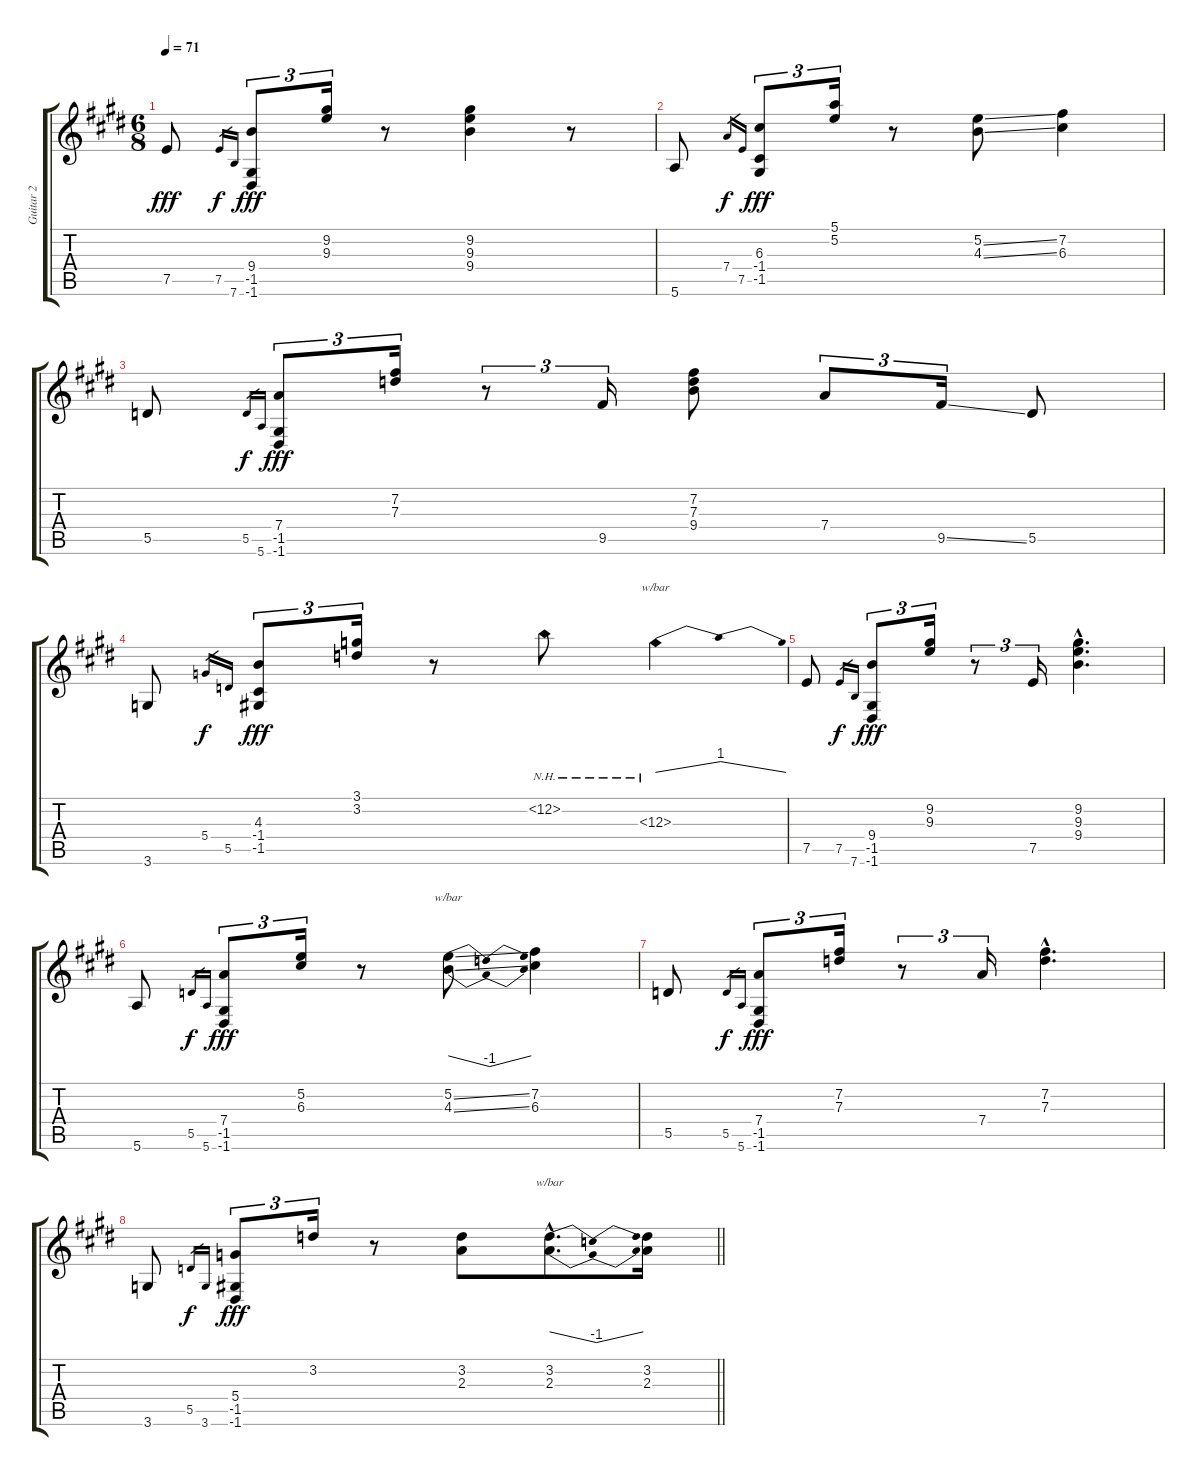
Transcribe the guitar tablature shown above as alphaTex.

\track ("Guitar 2" "Guitar 2") {instrument electricguitarclean}
\staff {score tabs}
\tuning (E4 B3 G3 D3 A2 E2) {hide}
\ts (6 8)
\tempo 71
\clef g2
\ks e
7.5.8{dy fff} 7.5.16{gr dy f} 7.6.16{gr} (9.4 -1.5 -1.6).8{tu (3 2) dy fff} (9.2 9.3).16{tu (3 2)} r.8 (9.2 9.3 9.4).4 r.8 |
5.6.8 7.4.16{gr dy f} 7.5.16{gr} (6.3 -1.4 -1.5).8{tu (3 2) dy fff} (5.1 5.2).16{tu (3 2)} r.8 (5.2{ss} 4.3{ss}).8 (7.2 6.3).4 |
5.5.8 5.5.16{gr dy f} 5.6.16{gr} (7.4 -1.5 -1.6).8{tu (3 2) dy fff} (7.2 7.3).16{tu (3 2)} r.8{tu (3 2)} 9.5.16{tu (3 2)} (7.2 7.3 9.4).8 7.4.8{tu (3 2)} 9.5{ss}.16{tu (3 2)} 5.5.8 |
3.6.8 5.4.16{gr dy f} 5.5.16{gr} (4.3 -1.4 -1.5).8{tu (3 2) dy fff} (3.1 3.2).16{tu (3 2)} r.8 12.2{nh}.8 12.3{nh}.4{tbe (dip default 0 0 40 4 60 0)} |
7.5.8 7.5.16{gr dy f} 7.6.16{gr} (9.4 -1.5 -1.6).8{tu (3 2) dy fff} (9.2 9.3).16{tu (3 2)} r.8{tu (3 2)} 7.5.16{tu (3 2)} (9.2{hac} 9.3{hac} 9.4{hac}).4{d} |
5.6.8 5.5.16{gr dy f} 5.6.16{gr} (7.4 -1.5 -1.6).8{tu (3 2) dy fff} (5.2 6.3).16{tu (3 2)} r.8 (5.2{ss} 4.3{ss}).8{tbe (dip default 0 0 30 -4 60 0)} (7.2 6.3).4 |
5.5.8 5.5.16{gr dy f} 5.6.16{gr} (7.4 -1.5 -1.6).8{tu (3 2) dy fff} (7.2 7.3).16{tu (3 2)} r.8{tu (3 2)} 7.4.16{tu (3 2)} (7.2{hac} 7.3{hac}).4{d} |
\barLineRight lightlight
3.6.8 5.5.16{gr dy f} 3.6.16{gr} (5.4 -1.5 -1.6).8{tu (3 2) dy fff} 3.2.16{tu (3 2)} r.8 (3.2 2.3).8 (3.2{hac} 2.3{hac}).8{d tbe (dip default 0 0 30 -4 60 0)} (3.2 2.3).16
